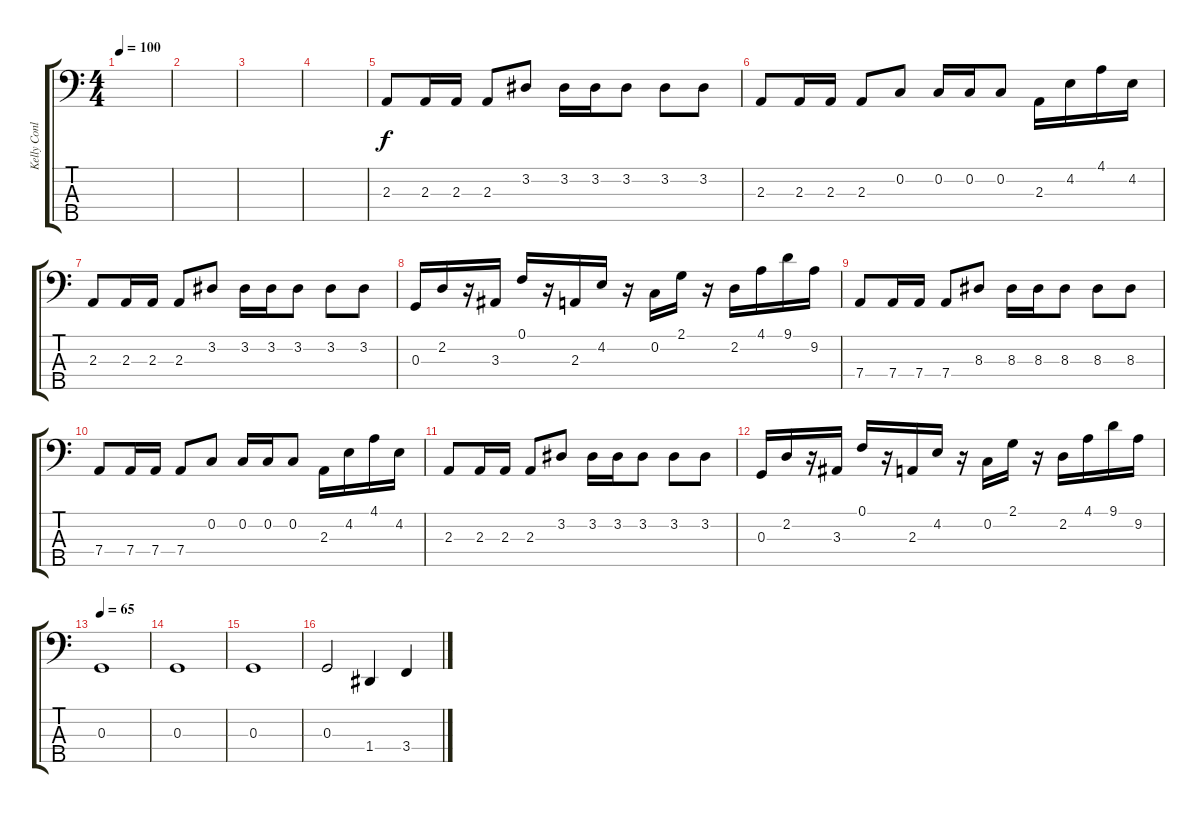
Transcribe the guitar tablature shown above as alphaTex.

\track ("Kelly Conlon" "Kelly Conl") {instrument slapbass2}
\staff {score tabs}
\tuning (F2 C2 G1 D1 A0) {hide}
\ts (4 4)
\tempo 100
\clef f4
\ks c
|
|
|
|
2.3.8 2.3.16 2.3.16 2.3.8 3.2.8 3.2.16 3.2.16 3.2.8 3.2.8 3.2.8 |
2.3.8 2.3.16 2.3.16 2.3.8 0.2.8 0.2.16 0.2.16 0.2.8 2.3.16 4.2.16 4.1.16 4.2.16 |
2.3.8 2.3.16 2.3.16 2.3.8 3.2.8 3.2.16 3.2.16 3.2.8 3.2.8 3.2.8 |
0.3.16 2.2.16 r.16 3.3.16 0.1.16 r.16 2.3.16 4.2.16 r.16 0.2.16 2.1.16 r.16 2.2.16 4.1.16 9.1.16 9.2.16 |
7.4.8 7.4.16 7.4.16 7.4.8 8.3.8 8.3.16 8.3.16 8.3.8 8.3.8 8.3.8 |
7.4.8 7.4.16 7.4.16 7.4.8 0.2.8 0.2.16 0.2.16 0.2.8 2.3.16 4.2.16 4.1.16 4.2.16 |
2.3.8 2.3.16 2.3.16 2.3.8 3.2.8 3.2.16 3.2.16 3.2.8 3.2.8 3.2.8 |
0.3.16 2.2.16 r.16 3.3.16 0.1.16 r.16 2.3.16 4.2.16 r.16 0.2.16 2.1.16 r.16 2.2.16 4.1.16 9.1.16 9.2.16 |
\tempo 65
0.3.1 |
0.3.1 |
0.3.1 |
0.3.2 1.4.4 3.4.4
